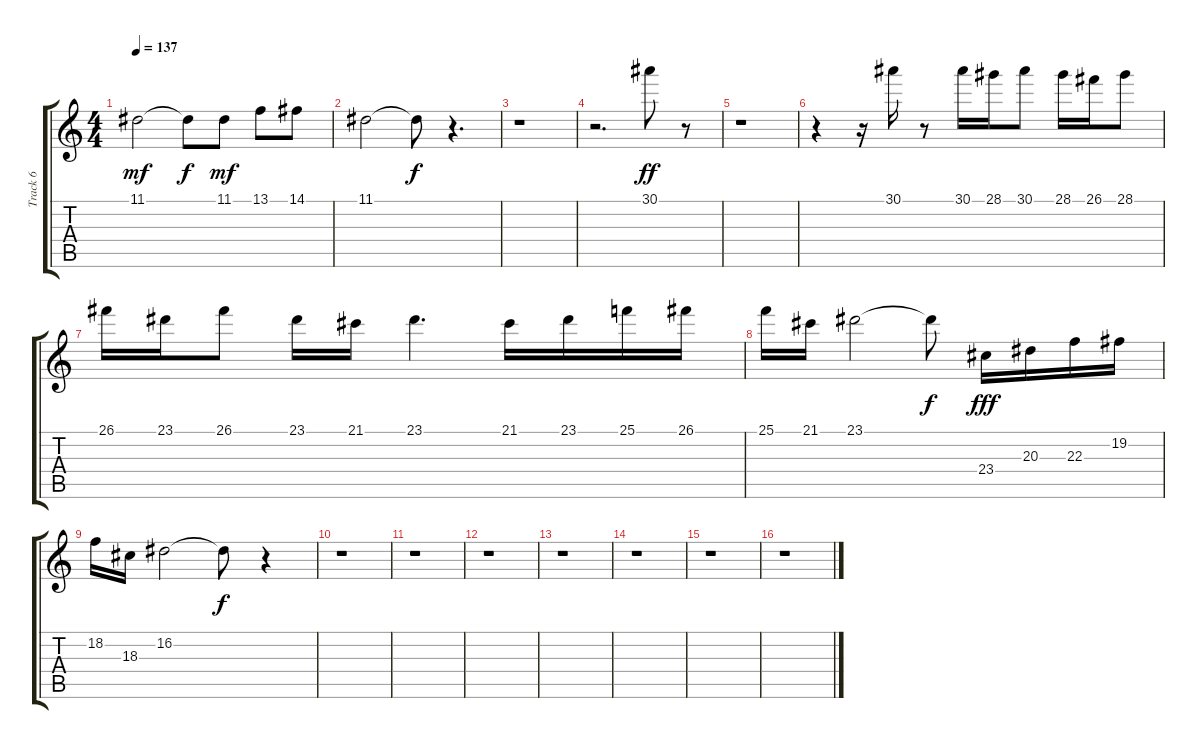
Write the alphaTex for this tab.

\track ("Track 6" "Track 6") {instrument rockorgan}
\staff {score tabs}
\tuning (E4 B3 G3 D3 A2 E2) {hide}
\ts (4 4)
\tempo 137
\clef g2
\ks c
11.1.2{dy mf} 11.1{t}.8{dy f} 11.1.8{dy mf} 13.1.8 14.1.8 |
11.1.2 11.1{t}.8{dy f} r.4{d} |
r.1 |
r.2{d} 30.1.8{dy ff} r.8 |
r.1 |
r.4 r.16 30.1.16 r.8 30.1.16 28.1.16 30.1.8 28.1.16 26.1.16 28.1.8 |
26.1.16 23.1.16 26.1.8 23.1.16 21.1.16 23.1.4{d} 21.1.16 23.1.16 25.1.16 26.1.16 |
25.1.16 21.1.16 23.1.2 23.1{t}.8{dy f} 23.4.16{dy fff} 20.3.16 22.3.16 19.2.16 |
18.2.16 18.3.16 16.2.2 16.2{t}.8{dy f} r.4 |
r.1 |
r.1 |
r.1 |
r.1 |
r.1 |
r.1 |
r.1
